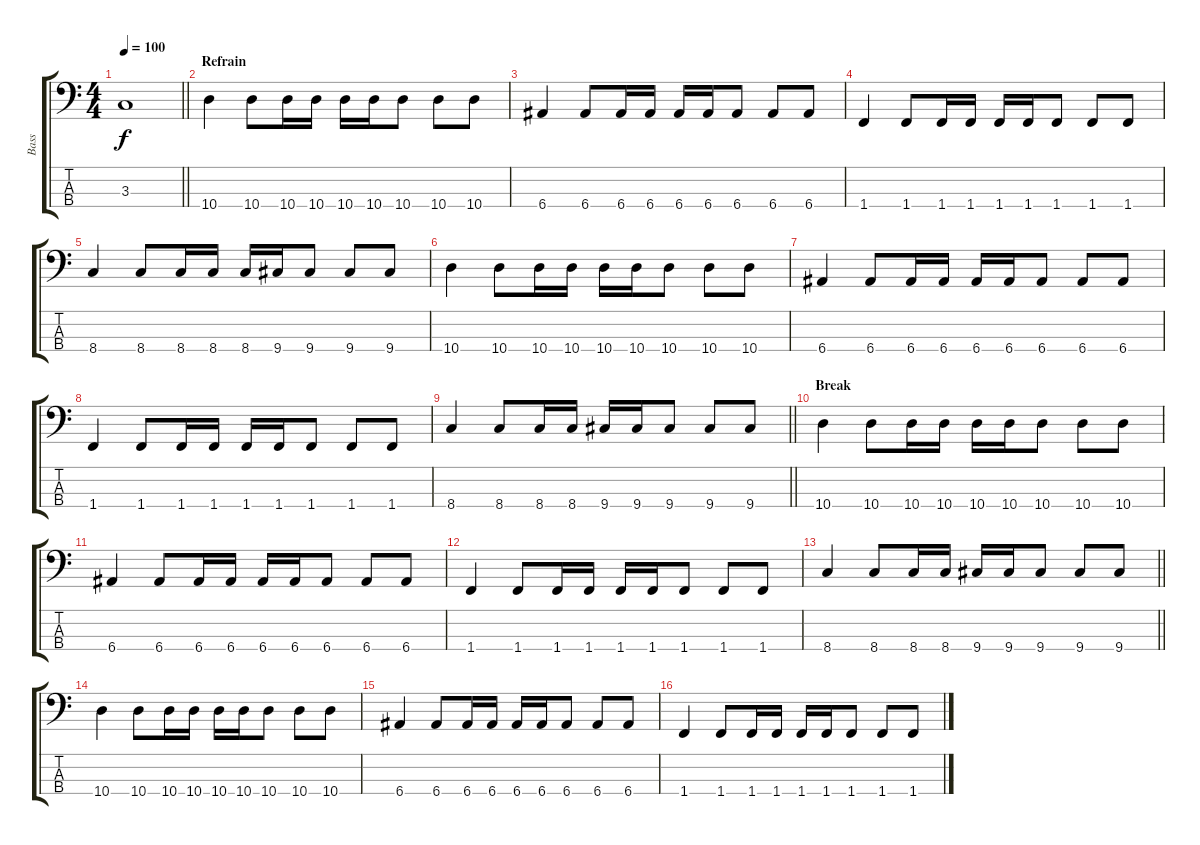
\track ("Bass" "Bass") {instrument electricbassfinger}
\staff {score tabs}
\tuning (G2 D2 A1 E1) {hide}
\ts (4 4)
\tempo 100
\clef f4
\barLineRight lightlight
\ks c
3.3.1{dy f} |
\section ("" "Refrain")
10.4.4 10.4.8 10.4.16 10.4.16 10.4.16 10.4.16 10.4.8 10.4.8 10.4.8 |
6.4.4 6.4.8 6.4.16 6.4.16 6.4.16 6.4.16 6.4.8 6.4.8 6.4.8 |
1.4.4 1.4.8 1.4.16 1.4.16 1.4.16 1.4.16 1.4.8 1.4.8 1.4.8 |
8.4.4 8.4.8 8.4.16 8.4.16 8.4.16 9.4.16 9.4.8 9.4.8 9.4.8 |
10.4.4 10.4.8 10.4.16 10.4.16 10.4.16 10.4.16 10.4.8 10.4.8 10.4.8 |
6.4.4 6.4.8 6.4.16 6.4.16 6.4.16 6.4.16 6.4.8 6.4.8 6.4.8 |
1.4.4 1.4.8 1.4.16 1.4.16 1.4.16 1.4.16 1.4.8 1.4.8 1.4.8 |
\barLineRight lightlight
8.4.4 8.4.8 8.4.16 8.4.16 9.4.16 9.4.16 9.4.8 9.4.8 9.4.8 |
\section ("" "Break")
10.4.4 10.4.8 10.4.16 10.4.16 10.4.16 10.4.16 10.4.8 10.4.8 10.4.8 |
6.4.4 6.4.8 6.4.16 6.4.16 6.4.16 6.4.16 6.4.8 6.4.8 6.4.8 |
1.4.4 1.4.8 1.4.16 1.4.16 1.4.16 1.4.16 1.4.8 1.4.8 1.4.8 |
\barLineRight lightlight
8.4.4 8.4.8 8.4.16 8.4.16 9.4.16 9.4.16 9.4.8 9.4.8 9.4.8 |
10.4.4 10.4.8 10.4.16 10.4.16 10.4.16 10.4.16 10.4.8 10.4.8 10.4.8 |
6.4.4 6.4.8 6.4.16 6.4.16 6.4.16 6.4.16 6.4.8 6.4.8 6.4.8 |
1.4.4 1.4.8 1.4.16 1.4.16 1.4.16 1.4.16 1.4.8 1.4.8 1.4.8
